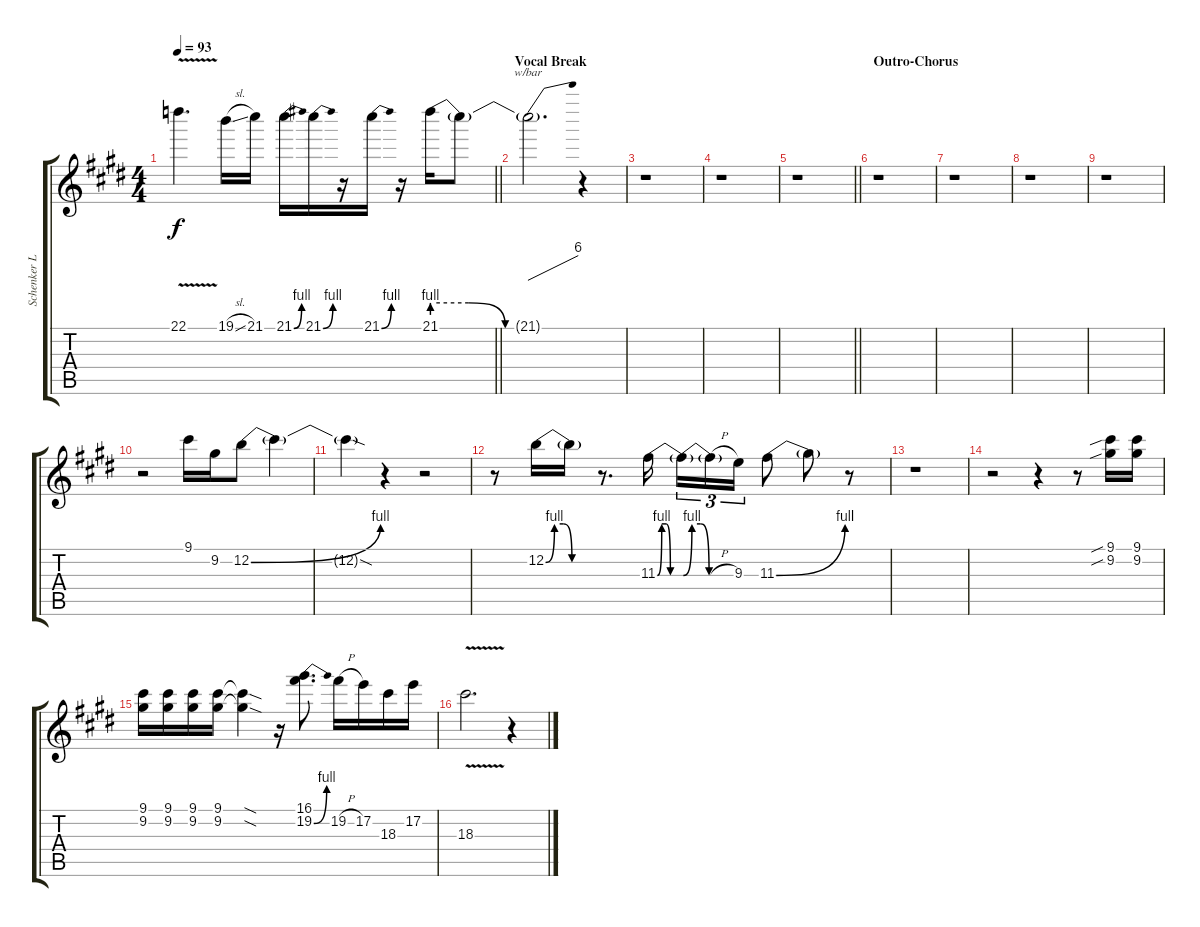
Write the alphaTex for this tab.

\track ("Schenker LEAD" "Schenker L") {instrument overdrivenguitar}
\staff {score tabs}
\tuning (E4 B3 G3 D3 A2 E2) {hide}
\ts (4 4)
\tempo 93
\clef g2
\barLineRight lightlight
\ks e
22.1{v t}.4{d dy f} 19.1{sl}.16 21.1.16 21.1{be (bend 0 0 60 4)}.16 21.1{be (bend 0 0 60 4)}.16 r.16 21.1{be (bend 0 0 60 4)}.16 r.16 21.1{be (custom 0 4 15 4 30 0 60 0)}.16 21.1{t}.8 |
\section ("" "Vocal Break")
21.1{t}.2{d tbe (dive default 0 0 60 24)} r.4 |
r.1 |
r.1 |
\barLineRight lightlight
r.1 |
\section ("" "Outro-Chorus")
r.1 |
r.1 |
r.1 |
r.1 |
r.2 9.1.16 9.2.16 12.2{be (bend 0 0 60 4)}.8 12.2{t}.4 |
12.2{sod t}.4 r.4 r.2 |
r.8 12.2{be (custom 0 0 10 4 20 4 30 0 60 0)}.16 12.2{t}.16 r.8{d} 11.3{be (custom 0 0 10 4 20 4 30 0 60 0)}.16 11.3{be (custom 0 0 10 4 20 4 30 0 60 0) t}.16{tu (3 2)} 11.3{h t}.16{tu (3 2)} 9.3.16{tu (3 2)} 11.3{be (bend 0 0 60 4)}.8 11.3{t}.8 r.8 |
r.1 |
r.2 r.4 r.8 (9.1{sib} 9.2{sib}).16 (9.1 9.2).16 |
(9.1 9.2).16 (9.1 9.2).16 (9.1 9.2).16 (9.1 9.2).16 (9.1{sod t} 9.2{sod t}).4 r.16 (16.1 19.2{be (bend 0 0 60 4)}).8{d} 19.2{h}.16 17.2.16 18.3.16 17.2.16 |
18.3{v}.2{d} r.4
